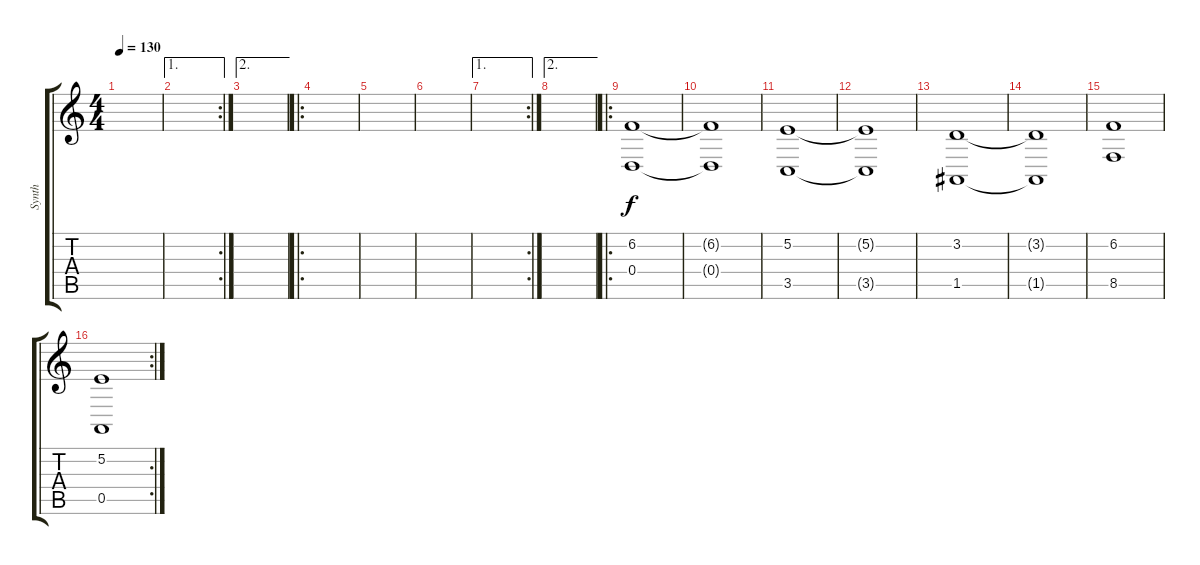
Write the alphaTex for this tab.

\track ("Synth" "Synth") {instrument choiraahs}
\staff {score tabs}
\tuning (E4 B3 G3 D3 A2 E2) {hide}
\ts (4 4)
\tempo 130
\clef g2
\ks c
|
\ae 1
\rc 2
|
\ae 2
|
\ro
|
|
|
\ae 1
\rc 2
|
\ae 2
|
\ro
(6.2 0.4).1 |
(6.2{t} 0.4{t}).1 |
(5.2 3.5).1 |
(5.2{t} 3.5{t}).1 |
(3.2 1.5).1 |
(3.2{t} 1.5{t}).1 |
(6.2 8.5).1 |
\rc 2
(5.2 0.5).1
